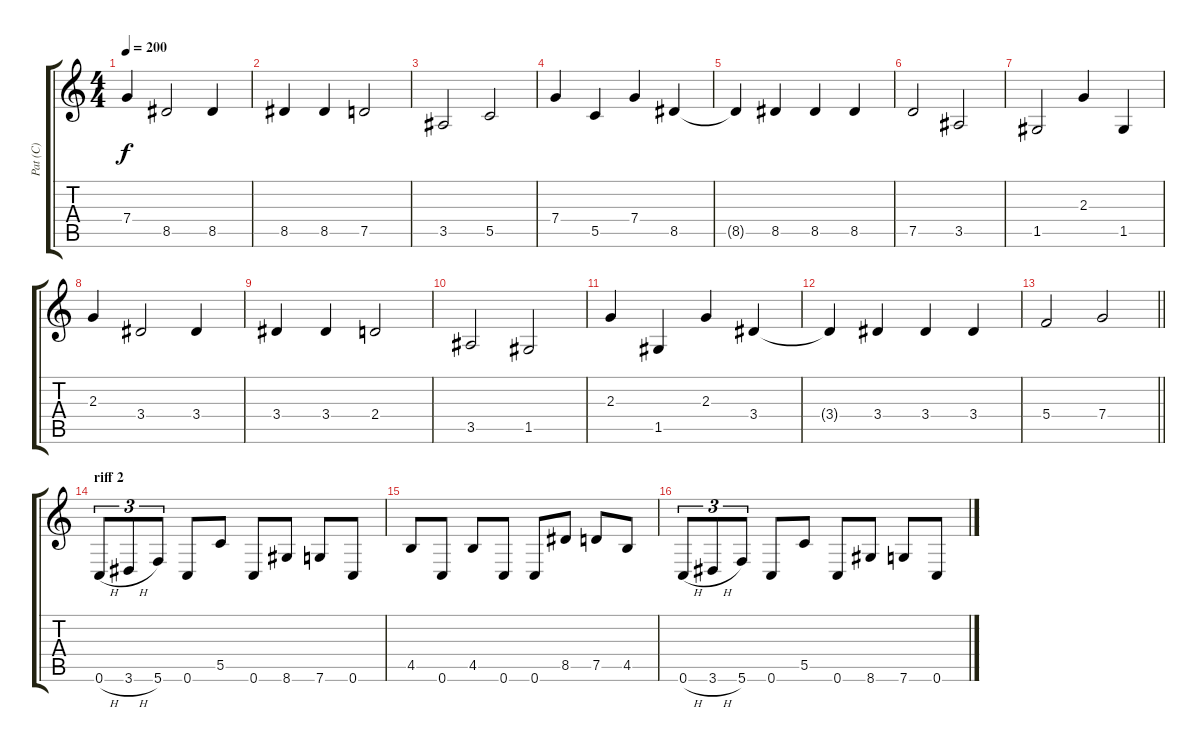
\track ("Pat (C)" "Pat (C)") {instrument distortionguitar}
\staff {score tabs}
\tuning (D4 A3 F3 C3 G2 C2) {hide}
\ts (4 4)
\tempo 200
\clef g2
\ks c
7.4.4{dy f} 8.5.2 8.5.4 |
8.5.4 8.5.4 7.5.2 |
3.5.2 5.5.2 |
7.4.4 5.5.4 7.4.4 8.5.4 |
8.5{t}.4 8.5.4 8.5.4 8.5.4 |
7.5.2 3.5.2 |
1.5.2 2.3.4 1.5.4 |
2.3.4 3.4.2 3.4.4 |
3.4.4 3.4.4 2.4.2 |
3.5.2 1.5.2 |
2.3.4 1.5.4 2.3.4 3.4.4 |
3.4{t}.4 3.4.4 3.4.4 3.4.4 |
\barLineRight lightlight
5.4.2 7.4.2 |
\section ("" "riff 2")
0.6{h}.8{tu (3 2)} 3.6{h}.8{tu (3 2)} 5.6.8{tu (3 2)} 0.6.8 5.5.8 0.6.8 8.6.8 7.6.8 0.6.8 |
4.5.8 0.6.8 4.5.8 0.6.8 0.6.8 8.5.8 7.5.8 4.5.8 |
0.6{h}.8{tu (3 2)} 3.6{h}.8{tu (3 2)} 5.6.8{tu (3 2)} 0.6.8 5.5.8 0.6.8 8.6.8 7.6.8 0.6.8
